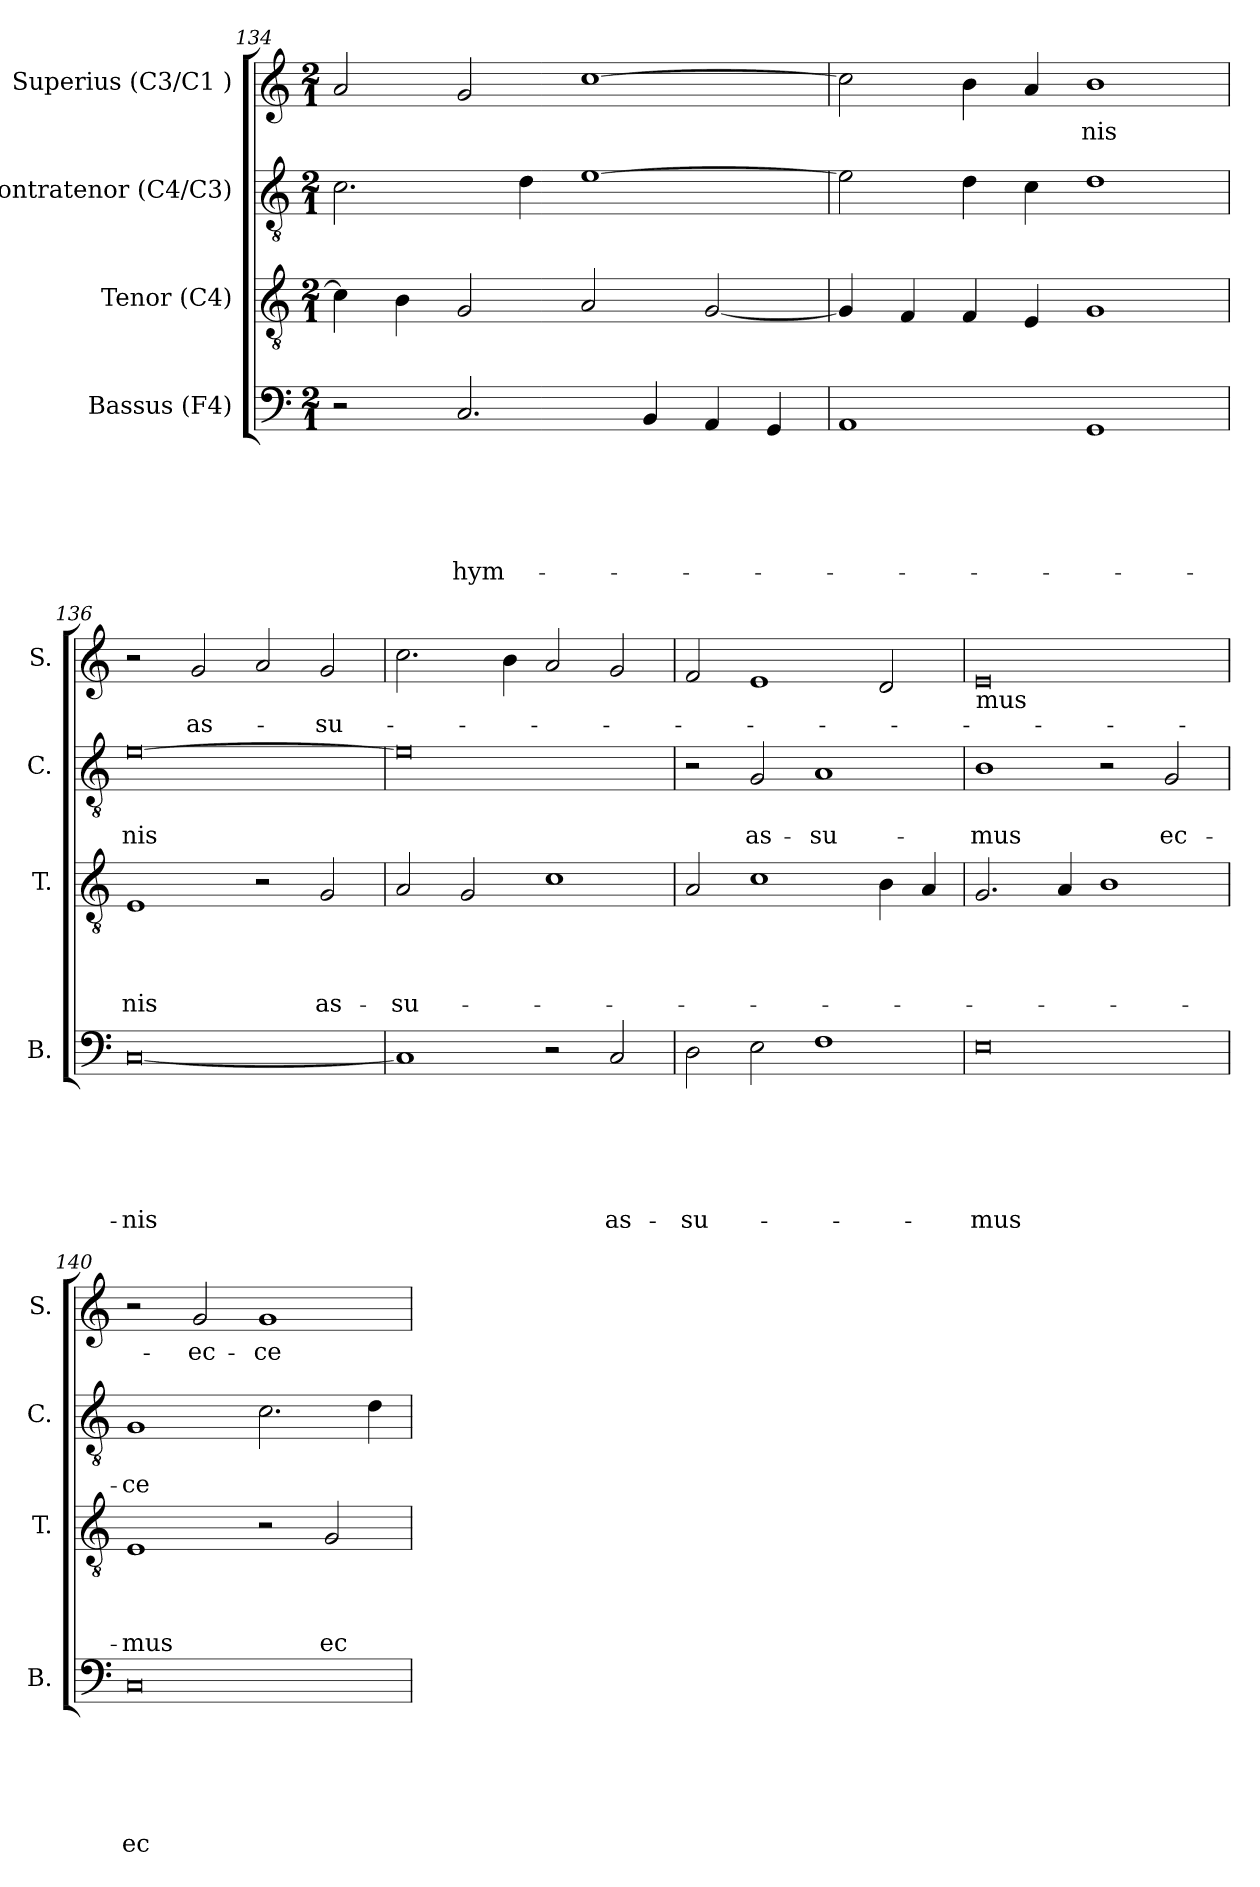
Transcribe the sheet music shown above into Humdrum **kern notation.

**kern	**text	**text	**text	**text	**text	**text	**kern	**text	**text	**text	**text	**kern	**text	**text	**kern	**text
*part4	*part4	*part4	*part4	*part4	*part4	*part4	*part3	*part3	*part3	*part3	*part3	*part2	*part2	*part2	*part1	*part1
*staff4	*staff4	*staff4	*staff4	*staff4	*staff4	*staff4	*staff3	*staff3	*staff3	*staff3	*staff3	*staff2	*staff2	*staff2	*staff1	*staff1
*I"Bassus (F4)	*	*	*	*	*	*	*I"Tenor (C4)	*	*	*	*	*I"Contratenor (C4/C3)	*	*	*I"Superius (C3/C1 )	*
*I'B.	*	*	*	*	*	*	*I'T.	*	*	*	*	*I'C.	*	*	*I'S.	*
*clefF4	*	*	*	*	*	*	*clefGv2	*	*	*	*	*clefGv2	*	*	*clefG2	*
*k[]	*	*	*	*	*	*	*k[]	*	*	*	*	*k[]	*	*	*k[]	*
*C:	*	*	*	*	*	*	*C:	*	*	*	*	*C:	*	*	*C:	*
*M2/1	*	*	*	*	*	*	*M2/1	*	*	*	*	*M2/1	*	*	*M2/1	*
=134	=134	=134	=134	=134	=134	=134	=134	=134	=134	=134	=134	=134	=134	=134	=134	=134
2r	.	.	.	.	.	.	4c\]	.	.	.	.	2.c\	.	.	2a/	.
.	.	.	.	.	.	.	4B\	.	.	.	.	.	.	.	.	.
!	!	!	!	!	!	!LO:LY:b	!	!	!	!	!	!	!	!	!	!
2.C/	.	.	.	.	.	hym-	2G/	.	.	.	.	.	.	.	2g/	.
.	.	.	.	.	.	.	.	.	.	.	.	4d\	.	.	.	.
.	.	.	.	.	.	.	2A/	.	.	.	.	[>1e	.	.	[>1cc	.
4BB/	.	.	.	.	.	.	.	.	.	.	.	.	.	.	.	.
4AA/	.	.	.	.	.	.	[<2G/	.	.	.	.	.	.	.	.	.
4GG/	.	.	.	.	.	.	.	.	.	.	.	.	.	.	.	.
=135	=135	=135	=135	=135	=135	=135	=135	=135	=135	=135	=135	=135	=135	=135	=135	=135
1AA	.	.	.	.	.	.	4G/]	.	.	.	.	2e\]	.	.	2cc\]	.
.	.	.	.	.	.	.	4F/	.	.	.	.	.	.	.	.	.
.	.	.	.	.	.	.	4F/	.	.	.	.	4d\	.	.	4b\	.
.	.	.	.	.	.	.	4E/	.	.	.	.	4c\	.	.	4a/	.
!	!	!	!	!	!	!	!	!	!	!	!	!	!	!	!	!LO:LY:b
1GG	.	.	.	.	.	.	1G	.	.	.	.	1d	.	.	1b	-nis
=136	=136	=136	=136	=136	=136	=136	=136	=136	=136	=136	=136	=136	=136	=136	=136	=136
!	!	!	!	!	!	!LO:LY:b	!	!	!	!	!LO:LY:b	!	!	!LO:LY:b	!	!
[<0C	.	.	.	.	.	-nis	1E	.	.	.	-nis	[<0e	.	-nis	2r	.
!	!	!	!	!	!	!	!	!	!	!	!	!	!	!	!	!LO:LY:b
.	.	.	.	.	.	.	.	.	.	.	.	.	.	.	2g/	as-
.	.	.	.	.	.	.	2r	.	.	.	.	.	.	.	2a/	.
!	!	!	!	!	!	!	!	!	!	!	!LO:LY:b	!	!	!	!	!LO:LY:b
.	.	.	.	.	.	.	2G/	.	.	.	as-	.	.	.	2g/	-su-
!!LO:LB:g=z
=137	=137	=137	=137	=137	=137	=137	=137	=137	=137	=137	=137	=137	=137	=137	=137	=137
!	!	!	!	!	!	!	!	!	!	!	!LO:LY:b	!	!	!	!	!
1C]	.	.	.	.	.	.	2A/	.	.	.	-su-	0e]	.	.	2.cc\	.
.	.	.	.	.	.	.	2G/	.	.	.	.	.	.	.	.	.
.	.	.	.	.	.	.	.	.	.	.	.	.	.	.	4b\	.
2r	.	.	.	.	.	.	1c	.	.	.	.	.	.	.	2a/	.
!	!	!	!	!	!	!LO:LY:b	!	!	!	!	!	!	!	!	!	!
2C/	.	.	.	.	.	as-	.	.	.	.	.	.	.	.	2g/	.
=138	=138	=138	=138	=138	=138	=138	=138	=138	=138	=138	=138	=138	=138	=138	=138	=138
!	!	!	!	!	!	!LO:LY:b	!	!	!	!	!	!	!	!	!	!
2D\	.	.	.	.	.	-su-	2A/	.	.	.	.	2r	.	.	2f/	.
!	!	!	!	!	!	!	!	!	!	!	!	!	!	!LO:LY:b	!	!
2E\	.	.	.	.	.	.	1c	.	.	.	.	2G/	.	as-	1e	.
!	!	!	!	!	!	!	!	!	!	!	!	!	!	!LO:LY:b	!	!
1F	.	.	.	.	.	.	.	.	.	.	.	1A	.	-su-	.	.
.	.	.	.	.	.	.	4B\	.	.	.	.	.	.	.	2d/	.
.	.	.	.	.	.	.	4A/	.	.	.	.	.	.	.	.	.
=139	=139	=139	=139	=139	=139	=139	=139	=139	=139	=139	=139	=139	=139	=139	=139	=139
!	!	!	!	!	!	!	!	!	!	!	!	!	!	!	!LO:TX:b:t=mus	!
!	!	!	!	!	!	!LO:LY:b	!	!	!	!	!	!	!	!LO:LY:b	!	!
0E	.	.	.	.	.	-mus	2.G/	.	.	.	.	1B	.	-mus	0e	.
.	.	.	.	.	.	.	4A/	.	.	.	.	.	.	.	.	.
.	.	.	.	.	.	.	1B	.	.	.	.	2r	.	.	.	.
!	!	!	!	!	!	!	!	!	!	!	!	!	!	!LO:LY:b	!	!
.	.	.	.	.	.	.	.	.	.	.	.	2G/	.	ec-	.	.
!!LO:PB:g=z
=140	=140	=140	=140	=140	=140	=140	=140	=140	=140	=140	=140	=140	=140	=140	=140	=140
!	!	!	!	!	!	!LO:LY:b	!	!	!	!	!LO:LY:b	!	!	!LO:LY:b	!	!
0C	.	.	.	.	.	ec-	1E	.	.	.	-mus	1G	.	-ce	2r	.
!	!	!	!	!	!	!	!	!	!	!	!	!	!	!	!	!LO:LY:b
.	.	.	.	.	.	.	.	.	.	.	.	.	.	.	2g/	-ec-
!	!	!	!	!	!	!	!	!	!	!	!	!	!	!	!	!LO:LY:b
.	.	.	.	.	.	.	2r	.	.	.	.	2.c\	.	.	1g	-ce
!	!	!	!	!	!	!	!	!	!	!	!LO:LY:b	!	!	!	!	!
.	.	.	.	.	.	.	2G/	.	.	.	ec-	.	.	.	.	.
.	.	.	.	.	.	.	.	.	.	.	.	4d\	.	.	.	.
=	=	=	=	=	=	=	=	=	=	=	=	=	=	=	=	=
*-	*-	*-	*-	*-	*-	*-	*-	*-	*-	*-	*-	*-	*-	*-	*-	*-
